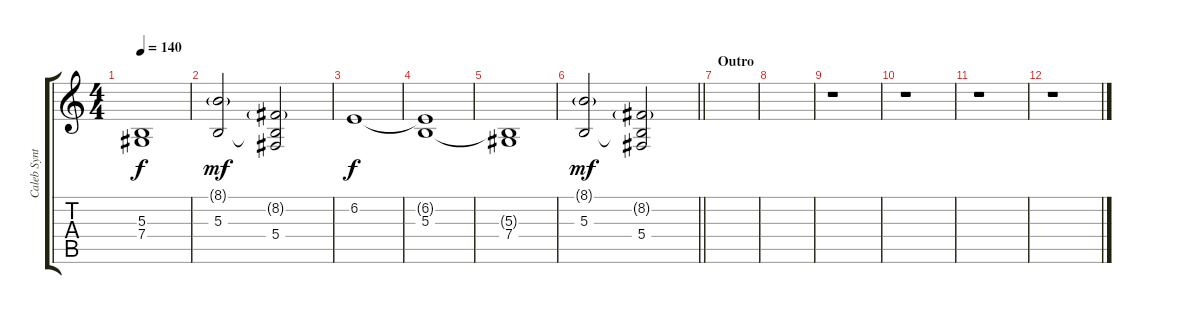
\track ("Caleb Synth II" "Caleb Synt") {instrument pad4choir}
\staff {score tabs}
\tuning (Eb4 Bb3 Gb3 Db3 Ab2 Db2) {hide}
\ts (4 4)
\tempo 140
\clef g2
\ks c
(5.3{t} 7.4).1{dy f} |
(8.1{g} 5.3).2{dy mf} (8.2{g} 5.3{t} 5.4).2 |
6.2.1{dy f} |
(6.2{t} 5.3).1 |
(5.3{t} 7.4).1 |
\barLineRight lightlight
(8.1{g} 5.3).2{dy mf} (8.2{g} 5.3{t} 5.4).2 |
\section ("" "Outro")
|
|
r.1 |
r.1 |
r.1 |
r.1
